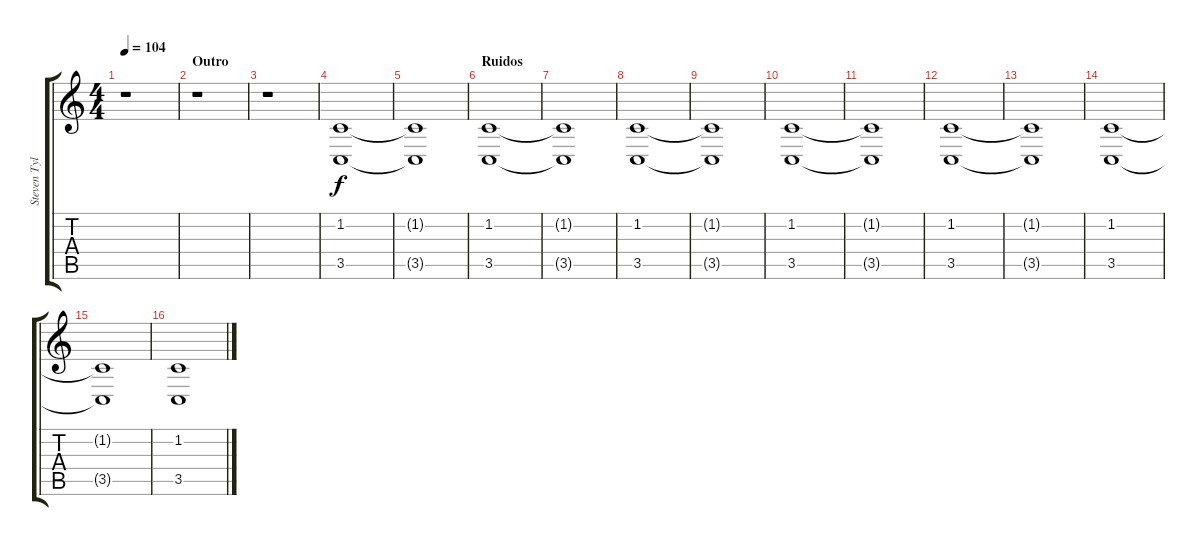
\track ("Steven Tyler" "Steven Tyl") {instrument electricgrandpiano}
\staff {score tabs}
\tuning (E4 B3 G3 D3 A2 E2) {hide}
\ts (4 4)
\tempo 104
\clef g2
\ks c
r.1{dy f} |
\section ("" "Outro")
r.1 |
r.1 |
(1.2 3.5).1 |
(1.2{t} 3.5{t}).1 |
\section ("" "Ruidos")
(1.2 3.5).1 |
(1.2{t} 3.5{t}).1 |
(1.2 3.5).1 |
(1.2{t} 3.5{t}).1 |
(1.2 3.5).1 |
(1.2{t} 3.5{t}).1 |
(1.2 3.5).1 |
(1.2{t} 3.5{t}).1 |
(1.2 3.5).1 |
(1.2{t} 3.5{t}).1 |
(1.2 3.5).1
